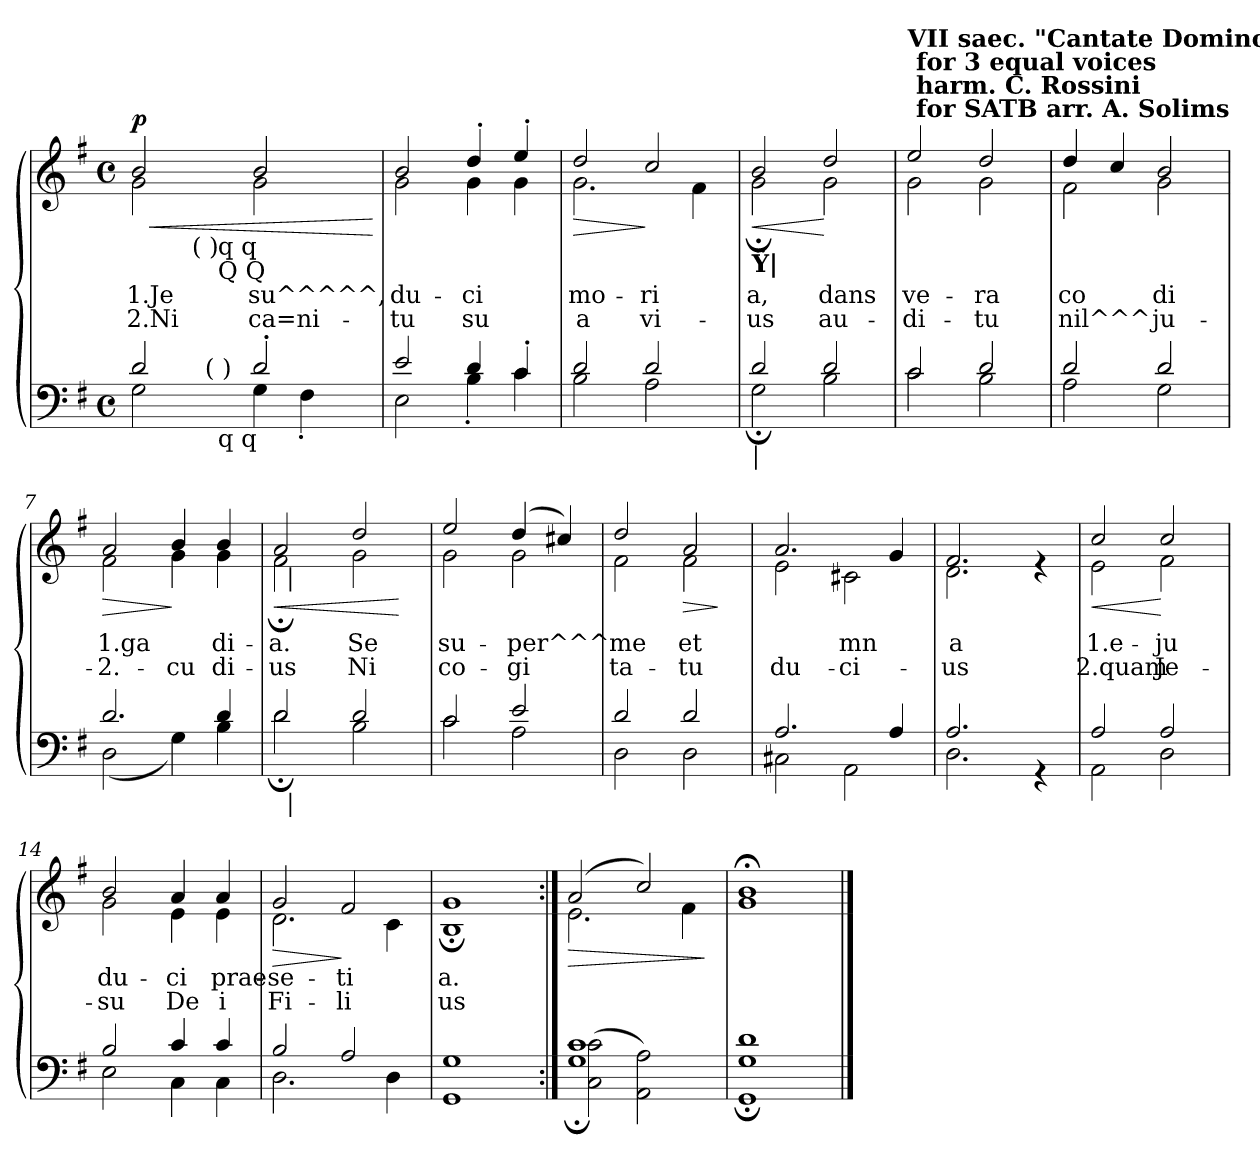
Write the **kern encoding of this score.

**kern	**kern	**text	**text	**dynam
*part2	*part1	*part1	*part1	*part1
*staff2	*staff1	*staff1	*staff1	*staff1
*clefF4	*clefG2	*	*	*
*k[f#]	*k[f#]	*	*	*
*G:	*G:	*	*	*
*M4/4	*M4/4	*	*	*
*met(c)	*met(c)	*	*	*
=1	=1	=1	=1	=1
*^	*	*	*	*
!	!	!LO:TX:a:B:t=Andante moderato	!	!	!
!	!	!	!LO:LY:b	!LO:LY:b	!LO:HP:b
*	*	*^	*	*	*
!	!	!	!	!	!	!LO:DY:n=1:a
*^	*^	*^	*^	*	*	*
2d/	2G\	4ryy	4ryy	2b/	2g\	4ryy	4ryy	1.Je	-2.Ni	< p
.	.	16ryy	16.ryy	.	.	32ryy	16.ryy	.	.	.
!	!	!	!	!	!	!LO:TX:b:t=( )	!	!	!	!
.	.	.	.	.	.	2ryy	.	.	.	.
!	!	!LO:TX:a:t=( )	!	!	!	!	!	!	!	!
.	.	2ryy	.	.	.	.	.	.	.	.
!	!	!	!	!	!	!	!LO:TX:b:t=q     q	!	!	!
!	!	!	!	!	!	!	!LO:TX:b:t=Q     Q	!	!	!
!	!	!	!LO:TX:b:t=q     q	!	!	!	!	!	!	!
.	.	.	2ryy	.	.	.	2ryy	.	.	.
!	!	!	!	!	!	!	!	!LO:LY:b	!LO:LY:b	!
2d'>/	4G\	.	.	2b/	2g\	.	.	su^^^^^,	ca=ni-	.
.	4F#'<\	.	.	.	.	.	.	.	.	.
.	.	.	.	.	.	8..ryy	.	.	.	.
.	.	8.ryy	.	.	.	.	.	.	.	.
.	.	.	8ryy	.	.	.	8ryy	.	.	.
.	.	.	32ryy	.	.	.	32ryy	.	.	.
.	.	.	.	.	.	.	.	.	.	[
*v	*v	*v	*v	*	*	*	*	*	*	*
*	*v	*v	*v	*v	*	*	*
=2	=2	=2	=2	=2
*	*MM112	*	*	*
*^	*^	*	*	*
*	*^	*	*^	*	*	*
*	*	*^	*	*	*^	*	*	*
!	!	!	!	!	!	!	!	!LO:LY:b	!LO:LY:b	!
*	*v	*v	*v	*	*	*	*	*	*	*
*	*	*	*v	*v	*v	*	*	*
2e/	2E\	2b/	2g\	du-	tu	.
!	!	!	!	!LO:LY:b	!LO:LY:b	!
4d/	4B'<\	4dd'>/	4g\	-ci	su	.
4c'>/	4c\	4ee'>/	4g\	.	.	.
=3	=3	=3	=3	=3	=3	=3
!	!	!	!	!LO:LY:b	!LO:LY:b	!LO:HP:b
2d/	2B\	2dd/	2.g\	-mo-	a	>
!	!	!	!	!LO:LY:b	!LO:LY:b	!
2d/	2A\	2cc/	.	-ri	vi-	]
.	.	.	4f#\	.	.	.
=4	=4	=4	=4	=4	=4	=4
!	!	!LO:TX:b:B:t=Ÿ|	!	!	!	!
!LO:TX:b:t=|	!	!	!	!	!	!
!	!	!	!	!LO:LY:b	!LO:LY:b	!LO:HP:b
2d/	2G;\	2b/	2g;\	a,	-us	<
!	!	!	!	!LO:LY:b	!LO:LY:b	!
2d/	2B\	2dd/	2g\	dans	au-	[
=5	=5	=5	=5	=5	=5	=5
!	!	!LO:TX:a:B:t=VII saec. "Cantate Domino"\n for 3 equal voices \n harm. C. Rossini\n for SATB arr. A. Solims	!	!	!	!
!	!	!	!	!LO:LY:b	!LO:LY:b	!
2c/	2c\	2ee/	2g\	ve-	-di-	.
!	!	!	!	!LO:LY:b	!LO:LY:b	!
2d/	2B\	2dd/	2g\	-ra	-tu	.
=6	=6	=6	=6	=6	=6	=6
!	!	!	!	!LO:LY:b	!LO:LY:b	!
2d/	2A\	4dd/	2f#\	co	nil^^^	.
.	.	4cc/	.	.	.	.
!	!	!	!	!LO:LY:b	!LO:LY:b	!
2d/	2G\	2b/	2g\	di	ju-	.
!!LO:LB:g=z	!!
=7	=7	=7	=7	=7	=7	=7
!	!	!	!	!LO:LY:b	!LO:LY:b	!LO:HP:b
2.d/	(>2D\	2a/	2f#\	1.ga	-2.-	>
!	!	!	!	!	!LO:LY:b	!
.	4G\)	4b/	4g\	.	-cu	]
!	!	!	!	!LO:LY:b	!LO:LY:b	!
4d/	4B\	4b/	4g\	di-	di-	.
=8	=8	=8	=8	=8	=8	=8
!	!	!	!	!LO:LY:b	!LO:LY:b	!LO:HP:b
*	*^	*	*^	*	*	*
2d/	2d;\	32ryy	2a/	2f#;\	32ryy	-a.	-us	<
!	!	!	!	!	!LO:TX:b:t=|	!	!	!
!	!	!LO:TX:b:t=|	!	!	!	!	!	!
.	.	2ryy	.	.	2ryy	.	.	.
!	!	!	!	!	!	!LO:LY:b	!LO:LY:b	!
2d/	2B\	.	2dd/	2g\	.	Se	Ni	.
.	.	4...ryy	.	.	4...ryy	.	.	.
.	.	.	.	.	.	.	.	[
=9	=9	=9	=9	=9	=9	=9	=9	=9
!	!	!	!	!	!	!LO:LY:b	!LO:LY:b	!
*	*v	*v	*	*	*	*	*	*
*	*	*	*v	*v	*	*	*
2c/	2c\	2ee/	2g\	su-	co-	.
!	!	!	!	!LO:LY:b	!LO:LY:b	!
2e/	2A\	(<4dd/	2g\	per^^^	gi	.
.	.	4cc#X/)	.	.	.	.
=10	=10	=10	=10	=10	=10	=10
!	!	!	!	!LO:LY:b	!LO:LY:b	!
2d/	2D\	2dd/	2f#\	-me	-ta-	.
!	!	!	!	!LO:LY:b	!LO:LY:b	!LO:HP:b
2d/	2D\	2a/	2f#\	et	-tu	>
*v	*v	*	*	*	*	*
*	*v	*v	*	*	*
.	.	.	.	]
=11	=11	=11	=11	=11
*^	*	*	*	*
!	!	!	!LO:LY:b	!LO:LY:b	!
*	*	*^	*	*	*
2.A/	2C#X\	2.a/	2e\	.	du-	.
!	!	!	!	!LO:LY:b	!LO:LY:b	!
.	2AA\	.	2c#X\	-mn	-ci	.
4A/	.	4g/	.	.	.	.
=12	=12	=12	=12	=12	=12	=12
!	!	!	!	!LO:LY:b	!LO:LY:b	!
2.A/	2.D\	2.f#/	2.d\	a	us	.
4rGG	4ryy	4re	4ryy	.	.	.
!!LO:LB:g=z	!!
=13	=13	=13	=13	=13	=13	=13
!	!	!	!	!LO:LY:b	!LO:LY:b	!LO:HP:b
2A/	2AA\	2cc/	2e\	1.e-	2.quam	<
!	!	!	!	!LO:LY:b	!LO:LY:b	!
2A/	2D\	2cc/	2f#\	-ju	Je-	[
=14	=14	=14	=14	=14	=14	=14
!	!	!	!	!LO:LY:b	!LO:LY:b	!
2B/	2E\	2b/	2g\	-du-	su	.
!	!	!	!	!LO:LY:b	!LO:LY:b	!
4c/	4C\	4a/	4e\	-ci	De	.
!	!	!	!	!LO:LY:b	!LO:LY:b	!
4c/	4C\	4a/	4e\	prae-	-i	.
=15	=15	=15	=15	=15	=15	=15
!	!	!	!	!LO:LY:b	!LO:LY:b	!LO:HP:b
2B/	2.D\	2g/	2.d\	se-	Fi-	>
!	!	!	!	!LO:LY:b	!LO:LY:b	!
2A/	.	2f#/	.	-ti	-li	]
.	4D\	.	4c\	.	.	.
=16	=16	=16	=16	=16	=16	=16
!	!	!	!	!LO:LY:b	!LO:LY:b	!
1G	1GG	1g	1B;<	a.	us	.
=17:|!	=17:|!	=17:|!	=17:|!	=17:|!	=17:|!	=17:|!
*	*^	*	*	*	*	*
!	!	!	!	!	!	!	!LO:HP:b
1c	1G;<	(>2C\ 2c\	(<2a/	2.e\	.	.	>
.	.	2AA\ 2A\)	2cc/)	.	.	.	.
.	.	.	.	4f#\	.	.	.
*v	*v	*v	*	*	*	*	*
*	*v	*v	*	*	*
.	.	.	.	]
=18	=18	=18	=18	=18
*^	*^	*	*	*
1d	1GG;< 1G;<	1b;<	1g	.	.	.
*v	*v	*	*	*	*	*
*	*v	*v	*	*	*
==	==	==	==	==
*-	*-	*-	*-	*-
